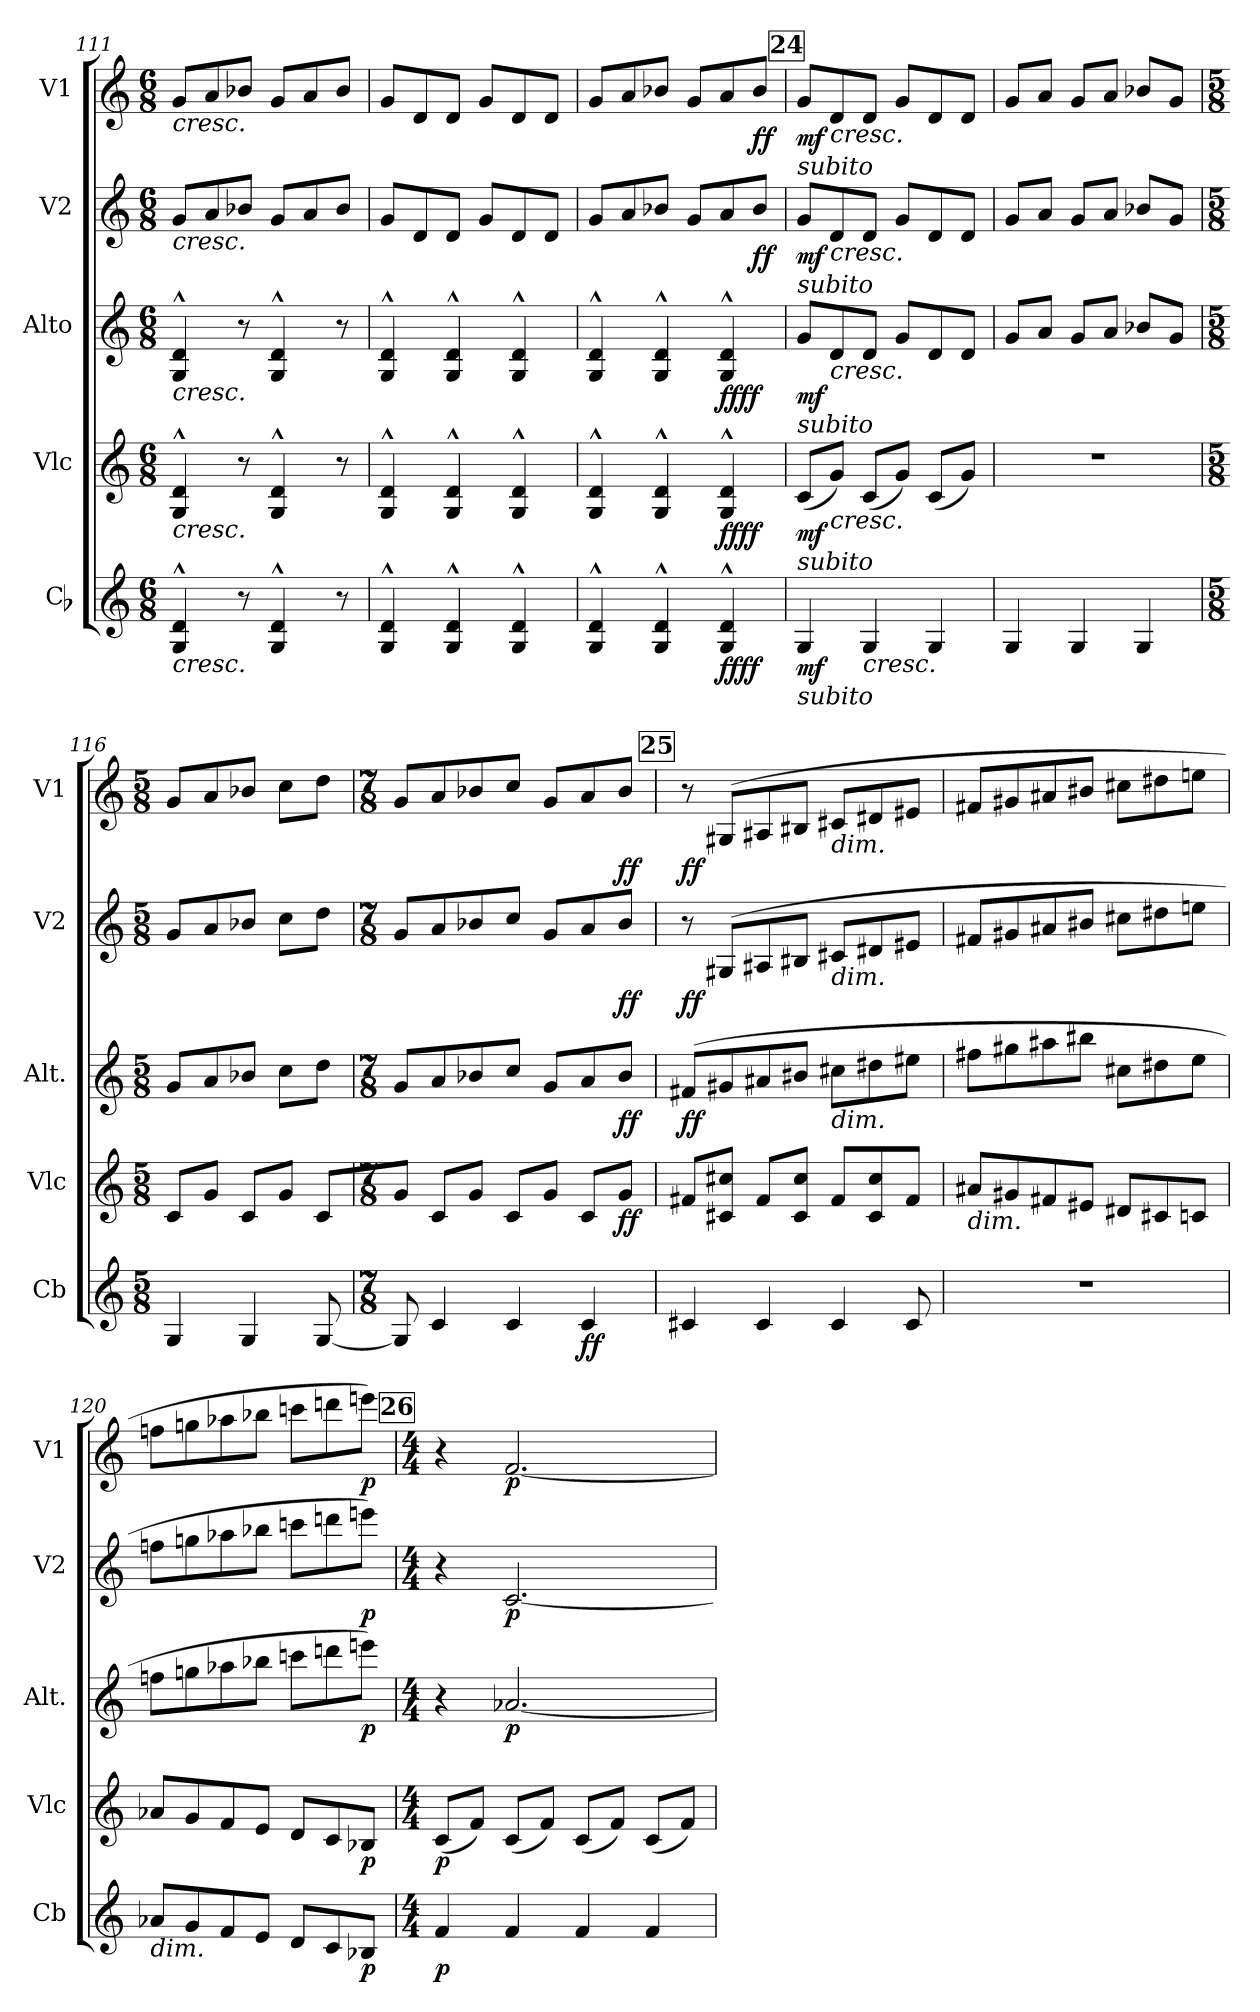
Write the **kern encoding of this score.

**kern	**dynam	**kern	**dynam	**kern	**dynam	**kern	**dynam	**kern	**dynam
*part5	*part5	*part4	*part4	*part3	*part3	*part2	*part2	*part1	*part1
*staff5	*staff5	*staff4	*staff4	*staff3	*staff3	*staff2	*staff2	*staff1	*staff1
*I"Cb	*	*I"Vlc	*	*I"Alto	*	*I"V2	*	*I"V1	*
*I'Cb	*	*I'Vlc	*	*I'Alt.	*	*I'V2	*	*I'V1	*
*clefG2	*	*clefG2	*	*clefG2	*	*clefG2	*	*clefG2	*
*ITrd7c12	*	*	*	*	*	*	*	*	*
*k[]	*	*k[]	*	*k[]	*	*k[]	*	*k[]	*
*M6/8	*	*M6/8	*	*M6/8	*	*M6/8	*	*M6/8	*
=111	=111	=111	=111	=111	=111	=111	=111	=111	=111
!	!	!	!	!	!	!	!	!LO:TX:b:i:t=cresc.	!
!	!	!	!	!	!	!LO:TX:b:i:t=cresc.	!	!	!
!	!	!	!	!LO:TX:b:i:t=cresc.	!	!	!	!	!
!	!	!LO:TX:b:i:t=cresc.	!	!	!	!	!	!	!
!LO:TX:b:i:t=cresc.	!	!	!	!	!	!	!	!	!
4GG/^^ 4D/^^	.	4G/^^ 4d/^^	.	4G/^^ 4d/^^	.	8g/L	.	8g/L	.
.	.	.	.	.	.	8a/	.	8a/	.
8r	.	8r	.	8r	.	8b-X/J	.	8b-X/J	.
4GG/^^ 4D/^^	.	4G/^^ 4d/^^	.	4G/^^ 4d/^^	.	8g/L	.	8g/L	.
.	.	.	.	.	.	8a/	.	8a/	.
8r	.	8r	.	8r	.	8b-/J	.	8b-/J	.
=112	=112	=112	=112	=112	=112	=112	=112	=112	=112
4GG/^^ 4D/^^	.	4G/^^ 4d/^^	.	4G/^^ 4d/^^	.	8g/L	.	8g/L	.
.	.	.	.	.	.	8d/	.	8d/	.
4GG/^^ 4D/^^	.	4G/^^ 4d/^^	.	4G/^^ 4d/^^	.	8d/J	.	8d/J	.
.	.	.	.	.	.	8g/L	.	8g/L	.
4GG/^^ 4D/^^	.	4G/^^ 4d/^^	.	4G/^^ 4d/^^	.	8d/	.	8d/	.
.	.	.	.	.	.	8d/J	.	8d/J	.
=113	=113	=113	=113	=113	=113	=113	=113	=113	=113
4GG/^^ 4D/^^	.	4G/^^ 4d/^^	.	4G/^^ 4d/^^	.	8g/L	.	8g/L	.
.	.	.	.	.	.	8a/	.	8a/	.
4GG/^^ 4D/^^	.	4G/^^ 4d/^^	.	4G/^^ 4d/^^	.	8b-X/J	.	8b-X/J	.
.	.	.	.	.	.	8g/L	.	8g/L	.
!	!LO:DY:b	!	!	!	!	!	!	!	!
!	!LO:DY:n=1:b	!	!LO:DY:b	!	!	!	!	!	!
!	!	!	!LO:DY:n=1:b	!	!LO:DY:b	!	!	!	!
!	!	!	!	!	!LO:DY:n=1:b	!	!	!	!
4GG/^^ 4D/^^	ff ff	4G/^^ 4d/^^	ff ff	4G/^^ 4d/^^	ff ff	8a/	.	8a/	.
!	!	!	!	!	!	!	!LO:DY:b	!	!LO:DY:b
.	.	.	.	.	.	8b-/J	ff	8b-/J	ff
!!LO:PB:g=z
!!LO:REH:place=s1:a:B:fs=14:t=24
=114	=114	=114	=114	=114	=114	=114	=114	=114	=114
!	!	!	!	!	!	!	!	!LO:TX:b:i:t=subito	!
!	!	!	!	!	!	!LO:TX:b:i:t=subito	!	!	!
!	!	!	!	!LO:TX:b:i:t=subito	!	!	!	!	!
!	!	!LO:TX:b:i:t=subito	!	!	!	!	!	!	!
!LO:TX:b:i:t=subito	!	!	!	!	!	!	!	!	!
!	!LO:DY:b	!	!LO:DY:b	!	!LO:DY:b	!	!LO:DY:b	!	!LO:DY:b
4GG/	mf	(<8c/L	mf	8g/L	mf	8g/L	mf	8g/L	mf
!	!	!	!	!	!	!	!	!LO:TX:b:i:t=cresc.	!
!	!	!	!	!	!	!LO:TX:b:i:t=cresc.	!	!	!
!	!	!	!	!LO:TX:b:i:t=cresc.	!	!	!	!	!
!	!	!LO:TX:b:i:t=cresc.	!	!	!	!	!	!	!
.	.	8g/J)	.	8d/	.	8d/	.	8d/	.
!LO:TX:b:i:t=cresc.	!	!	!	!	!	!	!	!	!
4GG/	.	(<8c/L	.	8d/J	.	8d/J	.	8d/J	.
.	.	8g/J)	.	8g/L	.	8g/L	.	8g/L	.
4GG/	.	(<8c/L	.	8d/	.	8d/	.	8d/	.
.	.	8g/J)	.	8d/J	.	8d/J	.	8d/J	.
=115	=115	=115	=115	=115	=115	=115	=115	=115	=115
4GG/	.	2.r	.	8g/L	.	8g/L	.	8g/L	.
.	.	.	.	8a/J	.	8a/J	.	8a/J	.
4GG/	.	.	.	8g/L	.	8g/L	.	8g/L	.
.	.	.	.	8a/J	.	8a/J	.	8a/J	.
4GG/	.	.	.	8b-X/L	.	8b-X/L	.	8b-X/L	.
.	.	.	.	8g/J	.	8g/J	.	8g/J	.
=116	=116	=116	=116	=116	=116	=116	=116	=116	=116
*M5/8	*	*M5/8	*	*M5/8	*	*M5/8	*	*M5/8	*
4GG/	.	8c/L	.	8g/L	.	8g/L	.	8g/L	.
.	.	8g/J	.	8a/	.	8a/	.	8a/	.
4GG/	.	8c/L	.	8b-X/J	.	8b-X/J	.	8b-X/J	.
.	.	8g/J	.	8cc\L	.	8cc\L	.	8cc\L	.
[8GG/	.	8c/L	.	8dd\J	.	8dd\J	.	8dd\J	.
=117	=117	=117	=117	=117	=117	=117	=117	=117	=117
*M7/8	*	*M7/8	*	*M7/8	*	*M7/8	*	*M7/8	*
8GG/]	.	8g/J	.	8g/L	.	8g/L	.	8g/L	.
4C/	.	8c/L	.	8a/	.	8a/	.	8a/	.
.	.	8g/J	.	8b-X/	.	8b-X/	.	8b-X/	.
4C/	.	8c/L	.	8cc/J	.	8cc/J	.	8cc/J	.
.	.	8g/J	.	8g/L	.	8g/L	.	8g/L	.
!	!LO:DY:b	!	!	!	!	!	!	!	!
4C/	ff	8c/L	.	8a/	.	8a/	.	8a/	.
!	!	!	!LO:DY:b	!	!LO:DY:b	!	!LO:DY:b	!	!LO:DY:b
.	.	8g/J	ff	8b-/J	ff	8b-/J	ff	8b-/J	ff
!!LO:LB:g=z
!!LO:REH:place=s1:a:B:fs=14:t=25
=118	=118	=118	=118	=118	=118	=118	=118	=118	=118
!	!	!	!	!	!LO:DY:b	!	!LO:DY:b	!	!LO:DY:b
4C#X/	.	8f#X/L	.	(>8f#X/L	ff	8r	ff	8r	ff
.	.	8c#X/ 8cc#X/J	.	8g#X/	.	(>8G#X/L	.	(>8G#X/L	.
4C#/	.	8f#/L	.	8a#X/	.	8A#X/	.	8A#X/	.
.	.	8c#/ 8cc#/J	.	8b#X/J	.	8B#X/J	.	8B#X/J	.
!	!	!	!	!	!	!	!	!LO:TX:b:i:t=dim.	!
!	!	!	!	!	!	!LO:TX:b:i:t=dim.	!	!	!
!	!	!	!	!LO:TX:b:i:t=dim.	!	!	!	!	!
4C#/	.	8f#/L	.	8cc#X\L	.	8c#X/L	.	8c#X/L	.
.	.	8c#/ 8cc#/	.	8dd#X\	.	8d#X/	.	8d#X/	.
8C#/	.	8f#/J	.	8ee#X\J	.	8e#X/J	.	8e#X/J	.
=119	=119	=119	=119	=119	=119	=119	=119	=119	=119
!	!	!LO:TX:b:i:t=dim.	!	!	!	!	!	!	!
2..r	.	8a#X/L	.	8ff#X\L	.	8f#X/L	.	8f#X/L	.
.	.	8g#X/	.	8gg#X\	.	8g#X/	.	8g#X/	.
.	.	8f#X/	.	8aa#X\	.	8a#X/	.	8a#X/	.
.	.	8e#X/J	.	8bb#X\J	.	8b#X/J	.	8b#X/J	.
.	.	8d#X/L	.	8cc#X\L	.	8cc#X\L	.	8cc#X\L	.
.	.	8c#X/	.	8dd#X\	.	8dd#X\	.	8dd#X\	.
.	.	8cn/J	.	8ee\J	.	8een\J	.	8een\J	.
=120	=120	=120	=120	=120	=120	=120	=120	=120	=120
!LO:TX:b:i:t=dim.	!	!	!	!	!	!	!	!	!
8A-X/L	.	8a-X/L	.	8ffn\L	.	8ffn\L	.	8ffn\L	.
8G/	.	8g/	.	8ggn\	.	8ggn\	.	8ggn\	.
8F/	.	8f/	.	8aa-X\	.	8aa-X\	.	8aa-X\	.
8E/J	.	8e/J	.	8bb-X\J	.	8bb-X\J	.	8bb-X\J	.
8D/L	.	8d/L	.	8cccn\L	.	8cccn\L	.	8cccn\L	.
8C/	.	8c/	.	8dddn\	.	8dddn\	.	8dddn\	.
!	!LO:DY:b	!	!LO:DY:b	!	!LO:DY:b	!	!LO:DY:b	!	!LO:DY:b
8BB-X/J	p	8B-X/J	p	8eeen\J)	p	8eeen\J)	p	8eeen\J)	p
!!LO:PB:g=z
!!LO:REH:place=s1:a:B:fs=14:t=26
=121	=121	=121	=121	=121	=121	=121	=121	=121	=121
*M4/4	*	*M4/4	*	*M4/4	*	*M4/4	*	*M4/4	*
!	!LO:DY:b	!	!LO:DY:b	!	!	!	!	!	!
4F/	p	(<8c/L	p	4r	.	4r	.	4r	.
.	.	8f/J)	.	.	.	.	.	.	.
!	!	!	!	!	!LO:DY:b	!	!LO:DY:b	!	!LO:DY:b
4F/	.	(<8c/L	.	[2.a-X/	p	[2.c/	p	[2.f/	p
.	.	8f/J)	.	.	.	.	.	.	.
4F/	.	(<8c/L	.	.	.	.	.	.	.
.	.	8f/J)	.	.	.	.	.	.	.
4F/	.	(<8c/L	.	.	.	.	.	.	.
.	.	8f/J)	.	.	.	.	.	.	.
=	=	=	=	=	=	=	=	=	=
*-	*-	*-	*-	*-	*-	*-	*-	*-	*-
